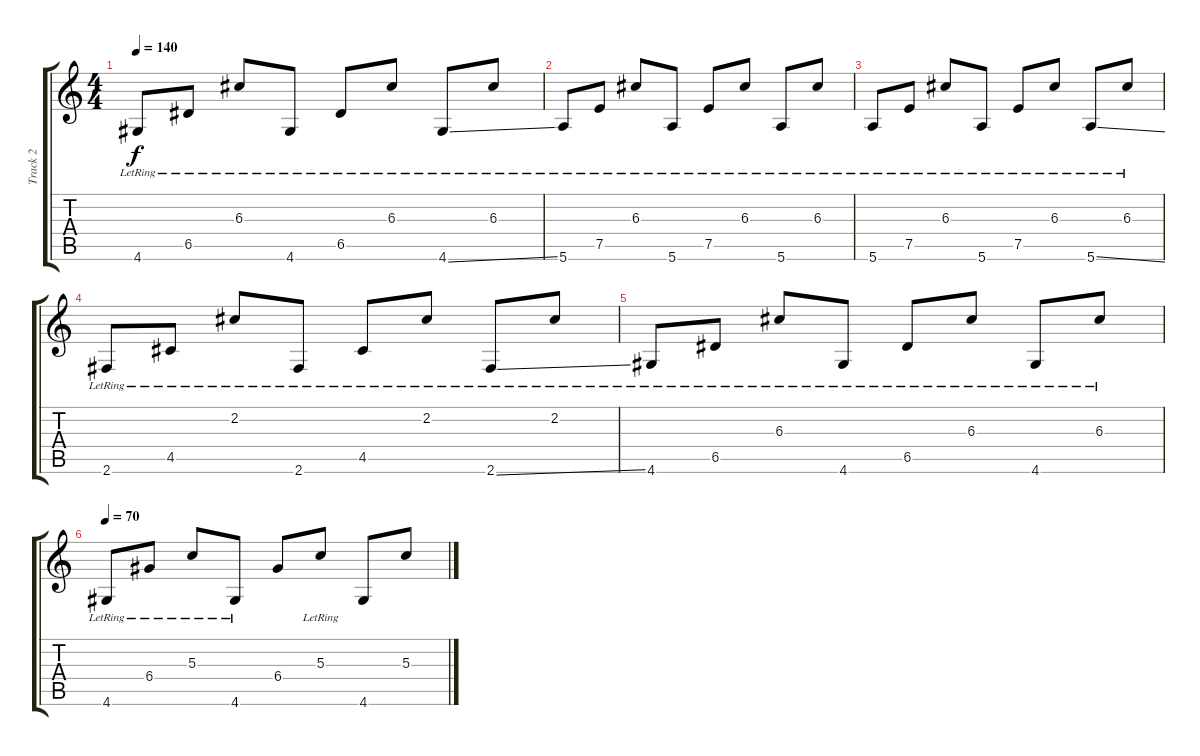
\track ("Track 2" "Track 2") {instrument acousticguitarsteel}
\staff {score tabs}
\tuning (E4 B3 G3 D3 A2 E2) {hide}
\ts (4 4)
\tempo 140
\clef g2
\ks c
4.6{lr}.8{dy f} 6.5{lr}.8 6.3{lr}.8 4.6{lr}.8 6.5{lr}.8 6.3{lr}.8 4.6{ss lr}.8 6.3{lr}.8 |
5.6{lr}.8 7.5{lr}.8 6.3{lr}.8 5.6{lr}.8 7.5{lr}.8 6.3{lr}.8 5.6{lr}.8 6.3{lr}.8 |
5.6{lr}.8 7.5{lr}.8 6.3{lr}.8 5.6{lr}.8 7.5{lr}.8 6.3{lr}.8 5.6{ss lr}.8 6.3{lr}.8 |
2.6{lr}.8 4.5{lr}.8 2.2{lr}.8 2.6{lr}.8 4.5{lr}.8 2.2{lr}.8 2.6{ss lr}.8 2.2{lr}.8 |
4.6{lr}.8 6.5{lr}.8 6.3{lr}.8 4.6{lr}.8 6.5{lr}.8 6.3{lr}.8 4.6{lr}.8 6.3{lr}.8 |
\tempo 70
4.6{lr}.8 6.4{lr}.8 5.3{lr}.8 4.6{lr}.8 6.4.8 5.3{lr}.8 4.6.8 5.3.8
